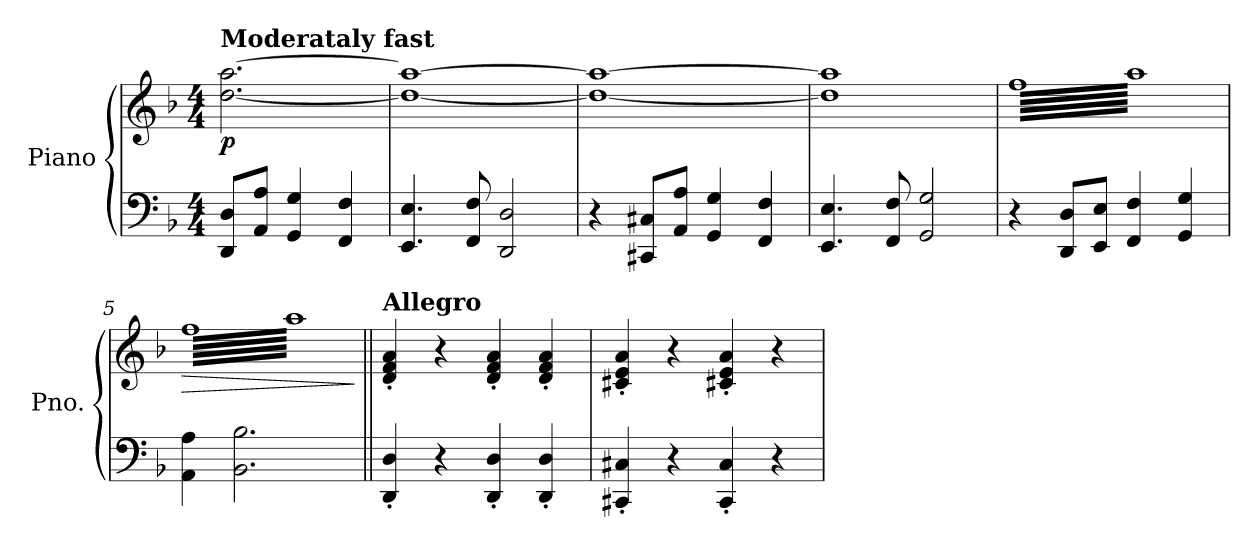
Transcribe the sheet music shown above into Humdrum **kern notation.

**kern	**kern	**dynam
*part1	*part1	*part1
*staff2	*staff1	*staff1/2
*I"Piano	*	*
*I'Pno.	*	*
*clefF4	*clefG2	*
*k[b-]	*k[b-]	*
*M4/4	*M4/4	*
*MM100	*MM100	*
=	=	=
!	!LO:TX:a:B:t=Moderataly fast	!
!	!	!LO:DY:b
8DD/ 8D/L	[2.dd\ [2.aa\	p
8AA/ 8A/J	.	.
4GG/ 4G/	.	.
4FF/ 4F/	.	.
=1	=1	=1
4.EE/ 4.E/	1dd_ 1aa_	.
8FF/ 8F/	.	.
2DD/ 2D/	.	.
=2	=2	=2
4r	1dd_ 1aa_	.
8CC#X/ 8C#X/L	.	.
8AA/ 8A/J	.	.
4GG/ 4G/	.	.
4FF/ 4F/	.	.
=3	=3	=3
4.EE/ 4.E/	1dd] 1aa]	.
8FF/ 8F/	.	.
2GG/ 2G/	.	.
=4	=4	=4
*	*tremolo	*
4r	64ffLLLL	.
.	64aa	.
.	64ff	.
.	64aa	.
.	64ff	.
.	64aa	.
.	64ff	.
.	64aa	.
.	64ff	.
.	64aa	.
.	64ff	.
.	64aa	.
.	64ff	.
.	64aa	.
.	64ff	.
.	64aa	.
8DD/ 8D/L	64ff	.
.	64aa	.
.	64ff	.
.	64aa	.
.	64ff	.
.	64aa	.
.	64ff	.
.	64aa	.
8EE/ 8E/J	64ff	.
.	64aa	.
.	64ff	.
.	64aa	.
.	64ff	.
.	64aa	.
.	64ff	.
.	64aa	.
4FF/ 4F/	64ff	.
.	64aa	.
.	64ff	.
.	64aa	.
.	64ff	.
.	64aa	.
.	64ff	.
.	64aa	.
.	64ff	.
.	64aa	.
.	64ff	.
.	64aa	.
.	64ff	.
.	64aa	.
.	64ff	.
.	64aa	.
4GG/ 4G/	64ff	.
.	64aa	.
.	64ff	.
.	64aa	.
.	64ff	.
.	64aa	.
.	64ff	.
.	64aa	.
.	64ff	.
.	64aa	.
.	64ff	.
.	64aa	.
.	64ff	.
.	64aa	.
.	64ff	.
.	64aaJJJJ	.
=5	=5	=5
!	!	!LO:HP:b
4AA\ 4A\	(>64ffLLLL	>
.	64aa)	.
.	64ff	.
.	64aa)	.
.	64ff	.
.	64aa)	.
.	64ff	.
.	64aa)	.
.	64ff	.
.	64aa)	.
.	64ff	.
.	64aa)	.
.	64ff	.
.	64aa)	.
.	64ff	.
.	64aa)	.
2.BB-\ 2.B-\	64ff	.
.	64aa)	.
.	64ff	.
.	64aa)	.
.	64ff	.
.	64aa)	.
.	64ff	.
.	64aa)	.
.	64ff	.
.	64aa)	.
.	64ff	.
.	64aa)	.
.	64ff	.
.	64aa)	.
.	64ff	.
.	64aa)	.
.	64ff	.
.	64aa)	.
.	64ff	.
.	64aa)	.
.	64ff	.
.	64aa)	.
.	64ff	.
.	64aa)	.
.	64ff	.
.	64aa)	.
.	64ff	.
.	64aa)	.
.	64ff	.
.	64aa)	.
.	64ff	.
.	64aa)	.
.	64ff	.
.	64aa)	.
.	64ff	.
.	64aa)	.
.	64ff	.
.	64aa)	.
.	64ff	.
.	64aa)	.
.	64ff	.
.	64aa)	.
.	64ff	.
.	64aa)	.
.	64ff	.
.	64aa)	.
.	64ff	.
.	64aa)JJJJ	.
*	*Xtremolo	*
.	.	]
=6||	=6||	=6||
*	*MM120	*
!	!LO:TX:B:t=Allegro	!
!	!	!LO:DY:b=2
!	!	!LO:DY:n=1:b
4DD/' 4D/'	4d/' 4f/' 4a/'	mp mp
.	.	.
.	.	.
.	.	.
.	.	.
.	.	.
.	.	.
.	.	.
.	.	.
.	.	.
.	.	.
.	.	.
.	.	.
.	.	.
.	.	.
.	.	.
4r	4r	.
.	.	.
.	.	.
.	.	.
.	.	.
.	.	.
.	.	.
.	.	.
.	.	.
.	.	.
.	.	.
.	.	.
.	.	.
.	.	.
.	.	.
.	.	.
4DD/' 4D/'	4d/' 4f/' 4a/'	.
4DD/' 4D/'	4d/' 4f/' 4a/'	.
=7	=7	=7
4CC#X/' 4C#X/'	4c#X/' 4e/' 4a/'	.
4r	4r	.
4CC#/' 4C#/'	4c#X/' 4e/' 4a/'	.
4r	4r	.
=	=	=
*-	*-	*-
